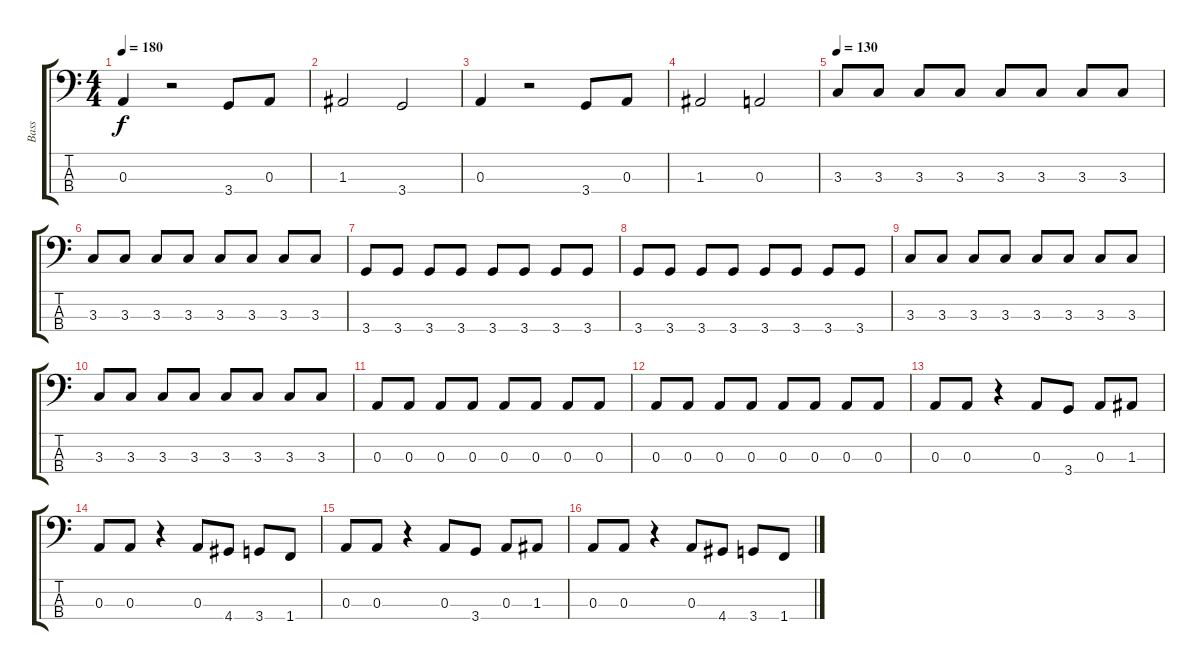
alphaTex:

\track ("Bass" "Bass") {instrument fretlessbass}
\staff {score tabs}
\tuning (G2 D2 A1 E1) {hide}
\ts (4 4)
\tempo 180
\clef f4
\ks c
0.3.4{dy f} r.2 3.4.8 0.3.8 |
1.3.2 3.4.2 |
0.3.4 r.2 3.4.8 0.3.8 |
1.3.2 0.3.2 |
\tempo 130
3.3.8 3.3.8 3.3.8 3.3.8 3.3.8 3.3.8 3.3.8 3.3.8 |
3.3.8 3.3.8 3.3.8 3.3.8 3.3.8 3.3.8 3.3.8 3.3.8 |
3.4.8 3.4.8 3.4.8 3.4.8 3.4.8 3.4.8 3.4.8 3.4.8 |
3.4.8 3.4.8 3.4.8 3.4.8 3.4.8 3.4.8 3.4.8 3.4.8 |
3.3.8 3.3.8 3.3.8 3.3.8 3.3.8 3.3.8 3.3.8 3.3.8 |
3.3.8 3.3.8 3.3.8 3.3.8 3.3.8 3.3.8 3.3.8 3.3.8 |
0.3.8 0.3.8 0.3.8 0.3.8 0.3.8 0.3.8 0.3.8 0.3.8 |
0.3.8 0.3.8 0.3.8 0.3.8 0.3.8 0.3.8 0.3.8 0.3.8 |
0.3.8 0.3.8 r.4 0.3.8 3.4.8 0.3.8 1.3.8 |
0.3.8 0.3.8 r.4 0.3.8 4.4.8 3.4.8 1.4.8 |
0.3.8 0.3.8 r.4 0.3.8 3.4.8 0.3.8 1.3.8 |
0.3.8 0.3.8 r.4 0.3.8 4.4.8 3.4.8 1.4.8
